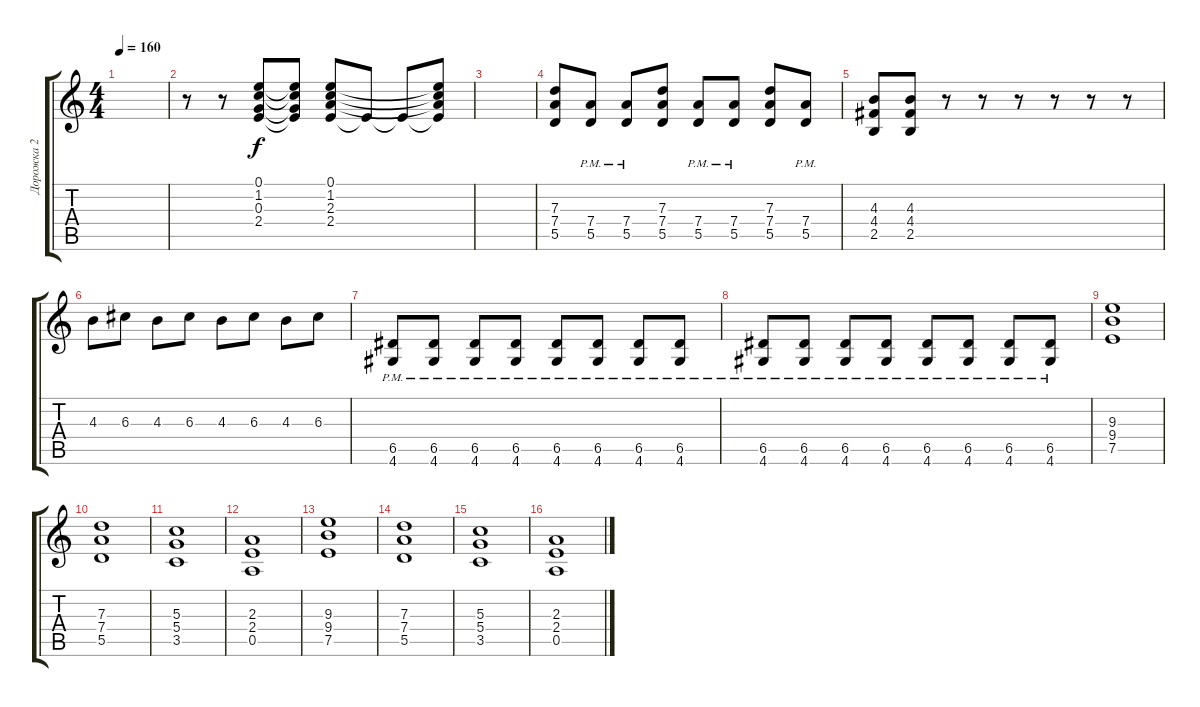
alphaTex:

\track ("Дорожка 2" "Дорожка 2") {instrument distortionguitar}
\staff {score tabs}
\tuning (E4 B3 G3 D3 A2 E2) {hide}
\ts (4 4)
\tempo 160
\clef g2
\ks c
|
r.8 r.8 (0.1 1.2 0.3 2.4).8 (0.1{t} 1.2{t} 0.3{t} 2.4{t}).8 (0.1 1.2 2.3 2.4).8 2.4{t}.8 2.4{t}.8 (0.1{t} 1.2{t} 2.3{t} 2.4{t}).8 |
|
(7.3 7.4 5.5).8 (7.4{pm} 5.5{pm}).8 (7.4{pm} 5.5{pm}).8 (7.3 7.4 5.5).8 (7.4{pm} 5.5{pm}).8 (7.4{pm} 5.5{pm}).8 (7.3 7.4 5.5).8 (7.4{pm} 5.5{pm}).8 |
(4.3 4.4 2.5).8 (4.3 4.4 2.5).8 r.8 r.8 r.8 r.8 r.8 r.8 |
4.3.8 6.3.8 4.3.8 6.3.8 4.3.8 6.3.8 4.3.8 6.3.8 |
(6.5{pm} 4.6{pm}).8 (6.5{pm} 4.6{pm}).8 (6.5{pm} 4.6{pm}).8 (6.5{pm} 4.6{pm}).8 (6.5{pm} 4.6{pm}).8 (6.5{pm} 4.6{pm}).8 (6.5{pm} 4.6{pm}).8 (6.5{pm} 4.6{pm}).8 |
(6.5{pm} 4.6{pm}).8 (6.5{pm} 4.6{pm}).8 (6.5{pm} 4.6{pm}).8 (6.5{pm} 4.6{pm}).8 (6.5{pm} 4.6{pm}).8 (6.5{pm} 4.6{pm}).8 (6.5{pm} 4.6{pm}).8 (6.5{pm} 4.6{pm}).8 |
(9.3 9.4 7.5).1 |
(7.3 7.4 5.5).1 |
(5.3 5.4 3.5).1 |
(2.3 2.4 0.5).1 |
(9.3 9.4 7.5).1 |
(7.3 7.4 5.5).1 |
(5.3 5.4 3.5).1 |
(2.3 2.4 0.5).1
